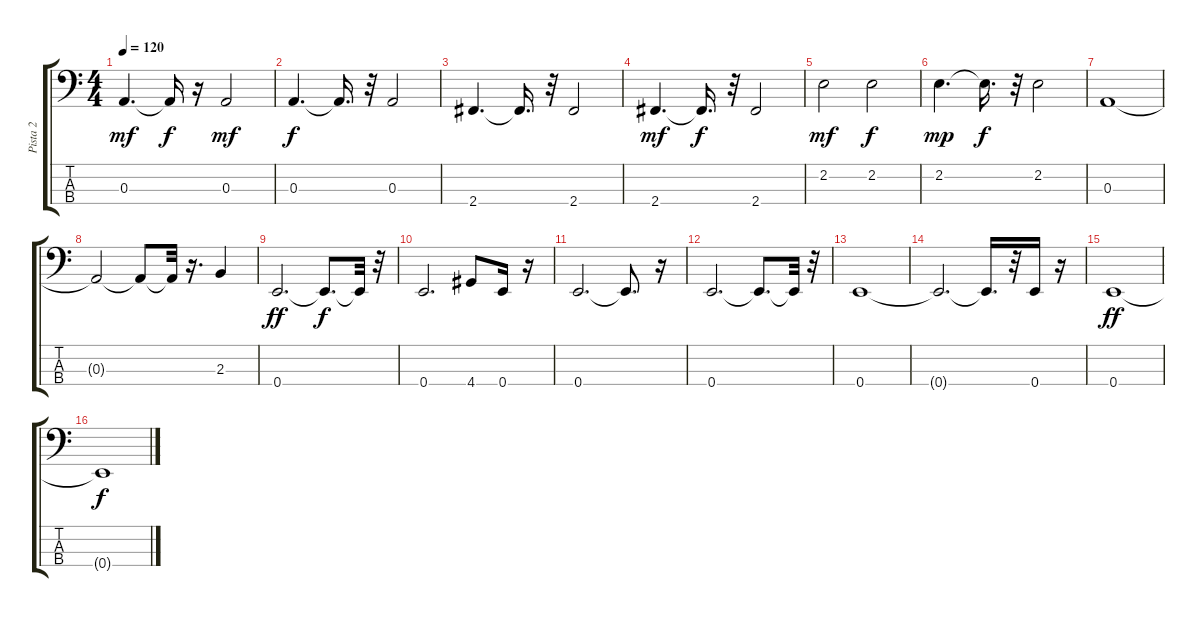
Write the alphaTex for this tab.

\track ("Pista 2" "Pista 2") {instrument fretlessbass}
\staff {score tabs}
\tuning (G2 D2 A1 E1) {hide}
\ts (4 4)
\tempo 120
\clef f4
\ks c
0.3.4{d dy mf} 0.3{t}.16{dy f} r.16 0.3.2{dy mf} |
0.3.4{d dy f} 0.3{t}.16{d} r.32 0.3.2 |
2.4.4{d} 2.4{t}.16{d} r.32 2.4.2 |
2.4.4{d dy mf} 2.4{t}.16{d dy f} r.32 2.4.2 |
2.2.2{dy mf} 2.2.2{dy f} |
2.2.4{d dy mp} 2.2{t}.16{d dy f} r.32 2.2.2 |
0.3.1 |
0.3{t}.2 0.3{t}.8 0.3{t}.32 r.16{d} 2.3.4 |
0.4.2{d dy ff} 0.4{t}.8{d dy f} 0.4{t}.32 r.32 |
0.4.2{d} 4.4.8 0.4.16 r.16 |
0.4.2{d} 0.4{t}.8{d} r.16 |
0.4.2{d} 0.4{t}.8{d} 0.4{t}.32 r.32 |
0.4.1 |
0.4{t}.2{d} 0.4{t}.16{d} r.32 0.4.16 r.16 |
0.4.1{dy ff} |
0.4{t}.1{dy f}
